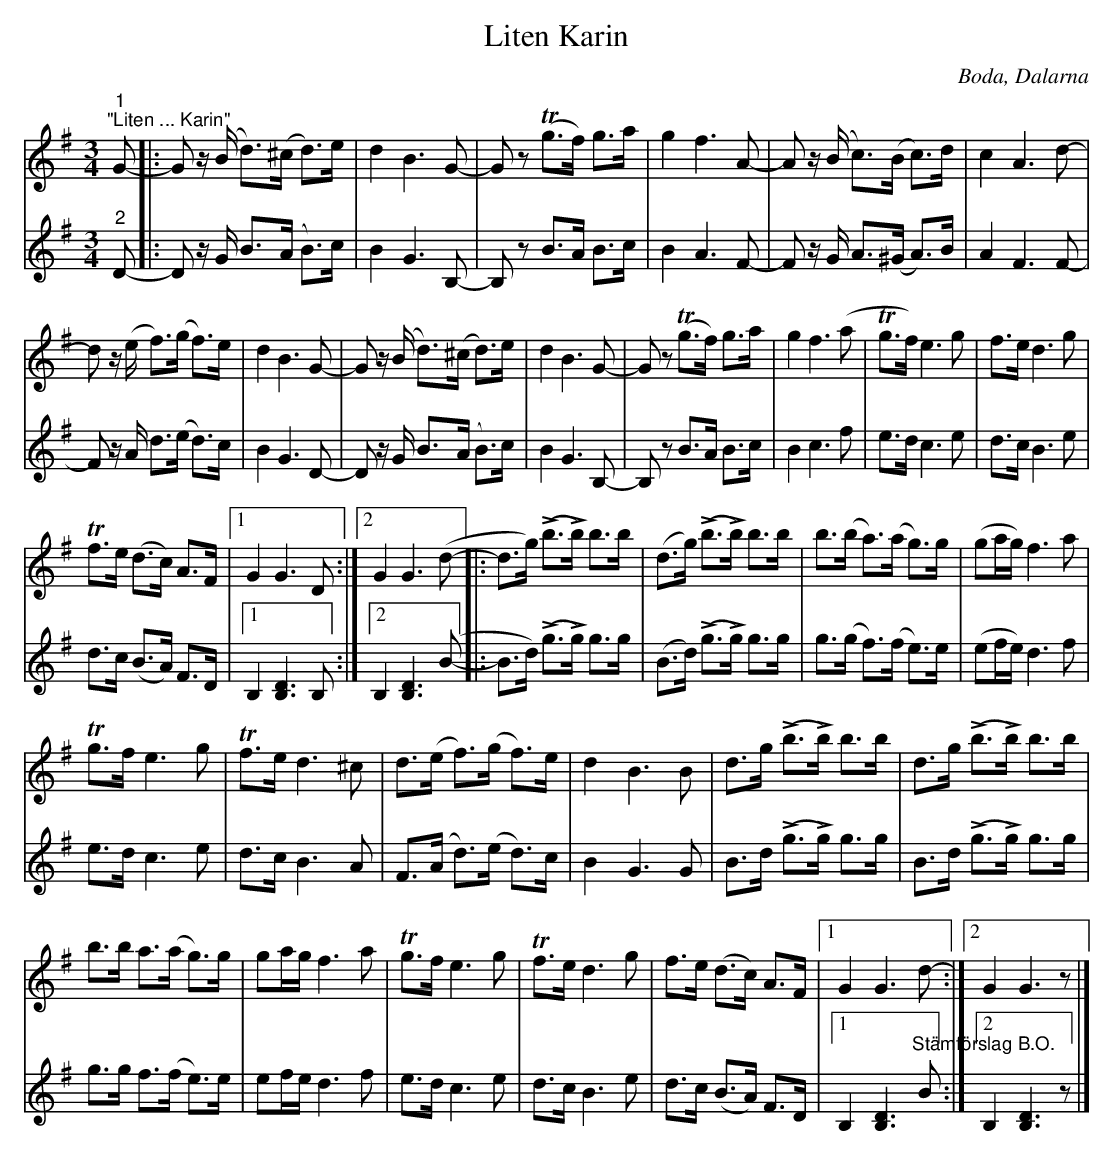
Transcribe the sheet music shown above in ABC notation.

X:1
T:Liten Karin
O:Boda, Dalarna
L:1/8
M:3/4
K:G
V:1
"^1""^\"Liten ... Karin\"" G- |: G z/ (B/ d>)(^c d>)e | d2 B3 G- | G zT (g>f) g>a | g2 f3 A- | A z/ (B/ c>)(B c>)d | c2 A3 d- |
d z/ (e/ f>)(g f>)e | d2 B3 G- | G z/ (B/ d>)(^c d>)e | d2 B3 G- | G zT (g>f) g>a | g2 f3 (a |T g>f) e3 g | f>e d3 g |
T f>e (d>c) A>F |1 G2 G3 D :|2 G2 G3 (d- |: d>g) (!>!b>!>!b) b>b | (d>g) (!>!b>!>!b) b>b | b>(b a>)(a g>)g | (ga/g/) f3 a |
T g>f e3 g |T f>e d3 ^c | d>(e f>)(g f>)e | d2 B3 B | d>g (!>!b>!>!b) b>b | d>g (!>!b>!>!b) b>b |
b>b a>(a g>)g | ga/g/ f3 a |T g>f e3 g |T f>e d3 g | f>e (d>c) A>F |1 G2 G3 d- :|2 G2 G3 z |]
V:2
"^2" D- |: D z/ G/ B>(A B>)c | B2 G3 B,- | B, z B>A B>c | B2 A3 F- | F z/ G/ A>(^G A>)B |
A2 F3 F- | F z/ A/ d>(e d>)c | B2 G3 D- | D z/ G/ B>(A B>)c | B2 G3 B,- | B, z B>A B>c | B2 c3 f |
e>d c3 e | d>c B3 e | d>c (B>A) F>D |1 B,2 [B,D]3 B, :|2 B,2 [B,D]3 (B- |: B>d) (!>!g>!>!g) g>g |
(B>d) (!>!g>!>!g) g>g | g>(g f>)(f e>)e | (ef/e/) d3 f | e>d c3 e | d>c B3 A | F>(A d>)(e d>)c |
B2 G3 G | B>d (!>!g>!>!g) g>g | B>d (!>!g>!>!g) g>g | g>g f>(f e>)e | ef/e/ d3 f | e>d c3 e |
d>c B3 e | d>c (B>A) F>D |1 B,2 [B,D]3"^Stämförslag B.O." B :|2 B,2 [B,D]3 z |]
